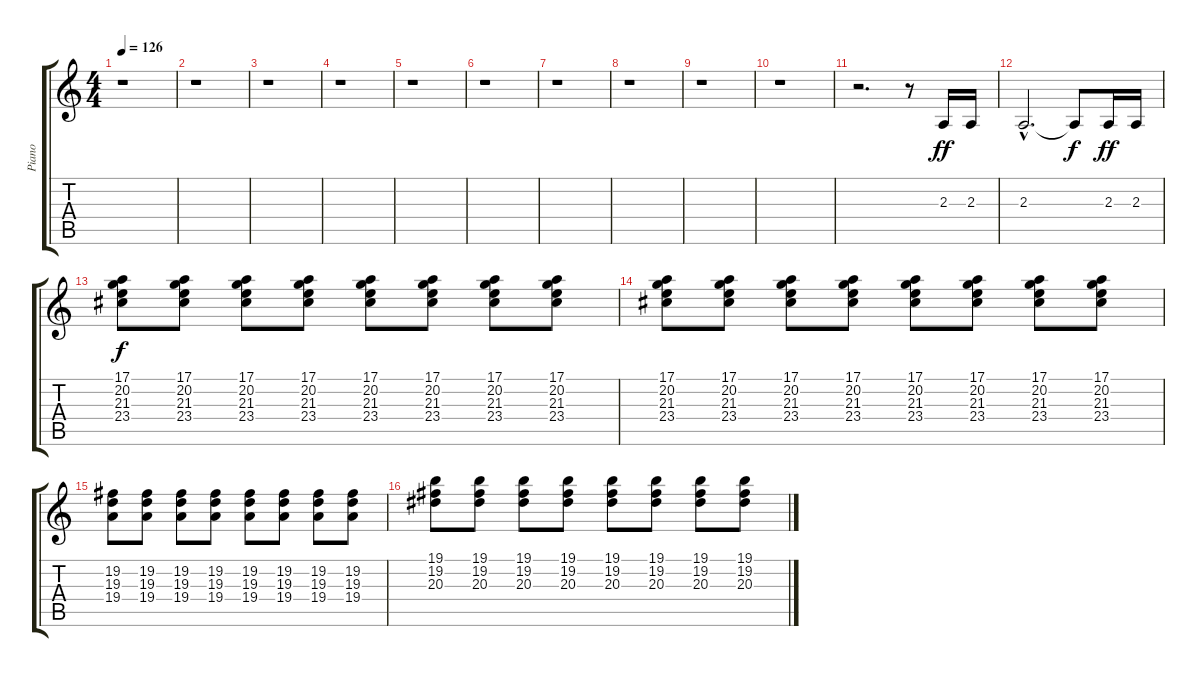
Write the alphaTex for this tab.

\track ("Piano" "Piano") {instrument englishhorn}
\staff {score tabs}
\tuning (E4 B3 G3 D3 A2 E2) {hide}
\ts (4 4)
\tempo 126
\clef g2
\ks c
r.1{dy ff} |
r.1 |
r.1 |
r.1 |
r.1 |
r.1 |
r.1 |
r.1 |
r.1 |
r.1 |
r.2{d} r.8 2.3.16 2.3.16 |
2.3{hac}.2{d} 2.3{t}.8{dy f} 2.3.16{dy ff} 2.3.16 |
(17.1 20.2 21.3 23.4).8{dy f} (17.1 20.2 21.3 23.4).8 (17.1 20.2 21.3 23.4).8 (17.1 20.2 21.3 23.4).8 (17.1 20.2 21.3 23.4).8 (17.1 20.2 21.3 23.4).8 (17.1 20.2 21.3 23.4).8 (17.1 20.2 21.3 23.4).8 |
(17.1 20.2 21.3 23.4).8 (17.1 20.2 21.3 23.4).8 (17.1 20.2 21.3 23.4).8 (17.1 20.2 21.3 23.4).8 (17.1 20.2 21.3 23.4).8 (17.1 20.2 21.3 23.4).8 (17.1 20.2 21.3 23.4).8 (17.1 20.2 21.3 23.4).8 |
(19.2 19.3 19.4).8 (19.2 19.3 19.4).8 (19.2 19.3 19.4).8 (19.2 19.3 19.4).8 (19.2 19.3 19.4).8 (19.2 19.3 19.4).8 (19.2 19.3 19.4).8 (19.2 19.3 19.4).8 |
(19.1 19.2 20.3).8 (19.1 19.2 20.3).8 (19.1 19.2 20.3).8 (19.1 19.2 20.3).8 (19.1 19.2 20.3).8 (19.1 19.2 20.3).8 (19.1 19.2 20.3).8 (19.1 19.2 20.3).8
